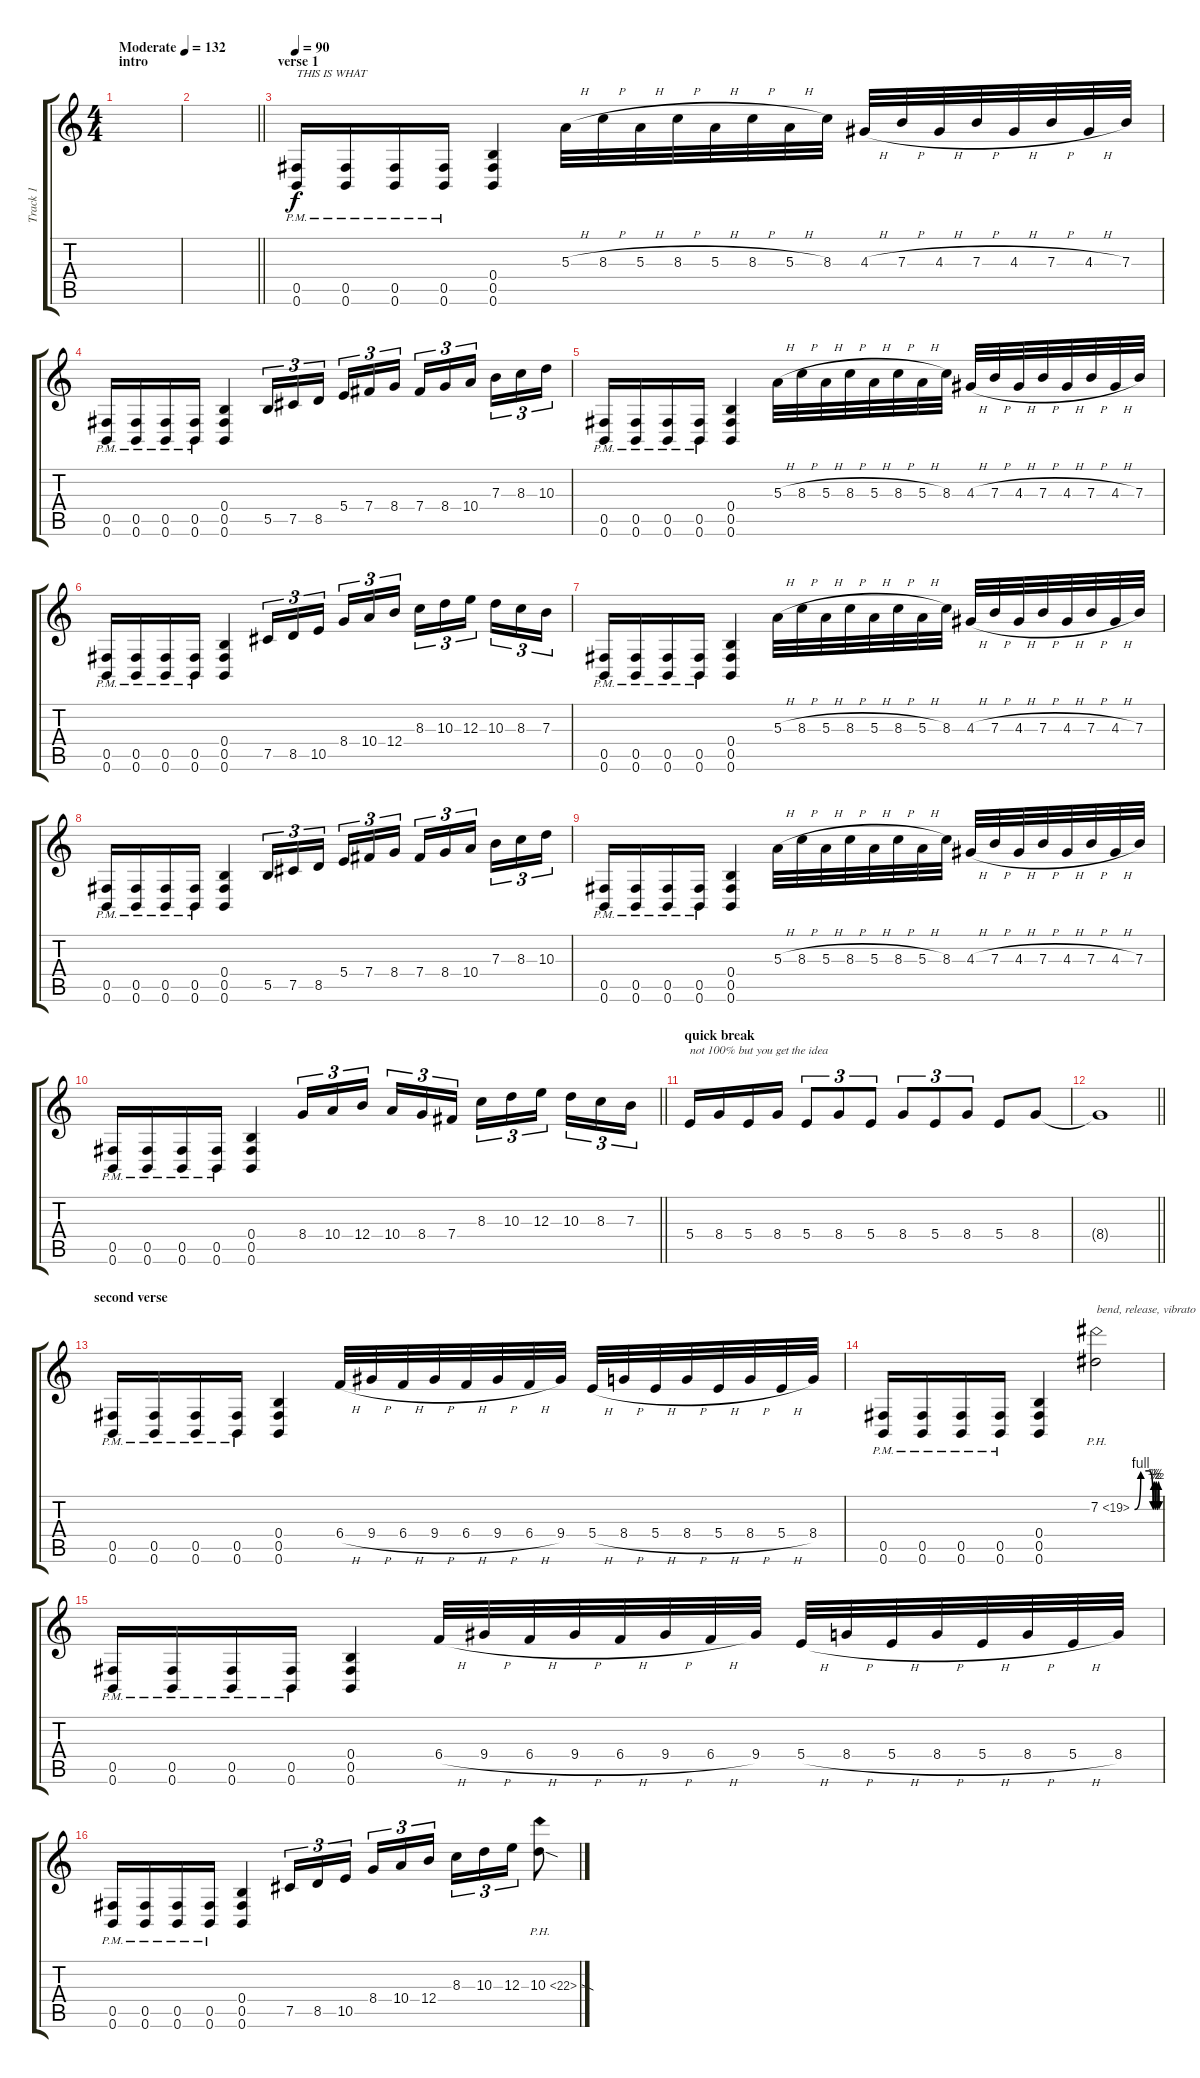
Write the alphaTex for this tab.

\track ("Track 1" "Track 1") {instrument distortionguitar}
\staff {score tabs}
\tuning (Db4 Ab3 E3 B2 Gb2 B1) {hide}
\ts (4 4)
\section ("" "intro")
\tempo (132 "Moderate")
\clef g2
\ks c
|
\barLineRight lightlight
|
\section ("" "verse 1")
\tempo 90
(0.5{pm} 0.6{pm}).16{txt "THIS IS WHAT"} (0.5{pm} 0.6{pm}).16 (0.5{pm} 0.6{pm}).16 (0.5{pm} 0.6{pm}).16 (0.4 0.5 0.6).4 5.3{h}.32 8.3{h}.32 5.3{h}.32 8.3{h}.32 5.3{h}.32 8.3{h}.32 5.3{h}.32 8.3.32 4.3{h}.32 7.3{h}.32 4.3{h}.32 7.3{h}.32 4.3{h}.32 7.3{h}.32 4.3{h}.32 7.3.32 |
(0.5{pm} 0.6{pm}).16 (0.5{pm} 0.6{pm}).16 (0.5{pm} 0.6{pm}).16 (0.5{pm} 0.6{pm}).16 (0.4 0.5 0.6).4 5.5.16{tu (3 2)} 7.5.16{tu (3 2)} 8.5.16{tu (3 2) beam splitsecondary} 5.4.16{tu (3 2)} 7.4.16{tu (3 2)} 8.4.16{tu (3 2)} 7.4.16{tu (3 2)} 8.4.16{tu (3 2)} 10.4.16{tu (3 2) beam splitsecondary} 7.3.16{tu (3 2)} 8.3.16{tu (3 2)} 10.3.16{tu (3 2)} |
(0.5{pm} 0.6{pm}).16 (0.5{pm} 0.6{pm}).16 (0.5{pm} 0.6{pm}).16 (0.5{pm} 0.6{pm}).16 (0.4 0.5 0.6).4 5.3{h}.32 8.3{h}.32 5.3{h}.32 8.3{h}.32 5.3{h}.32 8.3{h}.32 5.3{h}.32 8.3.32 4.3{h}.32 7.3{h}.32 4.3{h}.32 7.3{h}.32 4.3{h}.32 7.3{h}.32 4.3{h}.32 7.3.32 |
(0.5{pm} 0.6{pm}).16 (0.5{pm} 0.6{pm}).16 (0.5{pm} 0.6{pm}).16 (0.5{pm} 0.6{pm}).16 (0.4 0.5 0.6).4 7.5.16{tu (3 2)} 8.5.16{tu (3 2)} 10.5.16{tu (3 2) beam splitsecondary} 8.4.16{tu (3 2)} 10.4.16{tu (3 2)} 12.4.16{tu (3 2)} 8.3.16{tu (3 2)} 10.3.16{tu (3 2)} 12.3.16{tu (3 2) beam splitsecondary} 10.3.16{tu (3 2)} 8.3.16{tu (3 2)} 7.3.16{tu (3 2)} |
(0.5{pm} 0.6{pm}).16 (0.5{pm} 0.6{pm}).16 (0.5{pm} 0.6{pm}).16 (0.5{pm} 0.6{pm}).16 (0.4 0.5 0.6).4 5.3{h}.32 8.3{h}.32 5.3{h}.32 8.3{h}.32 5.3{h}.32 8.3{h}.32 5.3{h}.32 8.3.32 4.3{h}.32 7.3{h}.32 4.3{h}.32 7.3{h}.32 4.3{h}.32 7.3{h}.32 4.3{h}.32 7.3.32 |
(0.5{pm} 0.6{pm}).16 (0.5{pm} 0.6{pm}).16 (0.5{pm} 0.6{pm}).16 (0.5{pm} 0.6{pm}).16 (0.4 0.5 0.6).4 5.5.16{tu (3 2)} 7.5.16{tu (3 2)} 8.5.16{tu (3 2) beam splitsecondary} 5.4.16{tu (3 2)} 7.4.16{tu (3 2)} 8.4.16{tu (3 2)} 7.4.16{tu (3 2)} 8.4.16{tu (3 2)} 10.4.16{tu (3 2) beam splitsecondary} 7.3.16{tu (3 2)} 8.3.16{tu (3 2)} 10.3.16{tu (3 2)} |
(0.5{pm} 0.6{pm}).16 (0.5{pm} 0.6{pm}).16 (0.5{pm} 0.6{pm}).16 (0.5{pm} 0.6{pm}).16 (0.4 0.5 0.6).4 5.3{h}.32 8.3{h}.32 5.3{h}.32 8.3{h}.32 5.3{h}.32 8.3{h}.32 5.3{h}.32 8.3.32 4.3{h}.32 7.3{h}.32 4.3{h}.32 7.3{h}.32 4.3{h}.32 7.3{h}.32 4.3{h}.32 7.3.32 |
\barLineRight lightlight
(0.5{pm} 0.6{pm}).16 (0.5{pm} 0.6{pm}).16 (0.5{pm} 0.6{pm}).16 (0.5{pm} 0.6{pm}).16 (0.4 0.5 0.6).4 8.4.16{tu (3 2)} 10.4.16{tu (3 2)} 12.4.16{tu (3 2) beam splitsecondary} 10.4.16{tu (3 2)} 8.4.16{tu (3 2)} 7.4.16{tu (3 2)} 8.3.16{tu (3 2)} 10.3.16{tu (3 2)} 12.3.16{tu (3 2) beam splitsecondary} 10.3.16{tu (3 2)} 8.3.16{tu (3 2)} 7.3.16{tu (3 2)} |
\section ("" "quick break")
5.4.16{txt "not 100% but you get the idea"} 8.4.16 5.4.16 8.4.16 5.4.8{tu (3 2)} 8.4.8{tu (3 2)} 5.4.8{tu (3 2)} 8.4.8{tu (3 2)} 5.4.8{tu (3 2)} 8.4.8{tu (3 2)} 5.4.8 8.4.8 |
\barLineRight lightlight
8.4{t}.1 |
\section ("" "second verse")
(0.5{pm} 0.6{pm}).16 (0.5{pm} 0.6{pm}).16 (0.5{pm} 0.6{pm}).16 (0.5{pm} 0.6{pm}).16 (0.4 0.5 0.6).4 6.4{h}.32 9.4{h}.32 6.4{h}.32 9.4{h}.32 6.4{h}.32 9.4{h}.32 6.4{h}.32 9.4.32 5.4{h}.32 8.4{h}.32 5.4{h}.32 8.4{h}.32 5.4{h}.32 8.4{h}.32 5.4{h}.32 8.4.32 |
(0.5{pm} 0.6{pm}).16 (0.5{pm} 0.6{pm}).16 (0.5{pm} 0.6{pm}).16 (0.5{pm} 0.6{pm}).16 (0.4 0.5 0.6).4 7.2{be (custom 0 0 15 4 35 4 45 0 47 2 50 0 52 2 55 0 58 2 60 0) ph 12}.2{txt "bend, release, vibrato"} |
(0.5{pm} 0.6{pm}).16 (0.5{pm} 0.6{pm}).16 (0.5{pm} 0.6{pm}).16 (0.5{pm} 0.6{pm}).16 (0.4 0.5 0.6).4 6.4{h}.32 9.4{h}.32 6.4{h}.32 9.4{h}.32 6.4{h}.32 9.4{h}.32 6.4{h}.32 9.4.32 5.4{h}.32 8.4{h}.32 5.4{h}.32 8.4{h}.32 5.4{h}.32 8.4{h}.32 5.4{h}.32 8.4.32 |
(0.5{pm} 0.6{pm}).16 (0.5{pm} 0.6{pm}).16 (0.5{pm} 0.6{pm}).16 (0.5{pm} 0.6{pm}).16 (0.4 0.5 0.6).4 7.5.16{tu (3 2)} 8.5.16{tu (3 2)} 10.5.16{tu (3 2) beam splitsecondary} 8.4.16{tu (3 2)} 10.4.16{tu (3 2)} 12.4.16{tu (3 2)} 8.3.16{tu (3 2)} 10.3.16{tu (3 2)} 12.3.16{tu (3 2)} 10.3{ph 12 sod}.8
